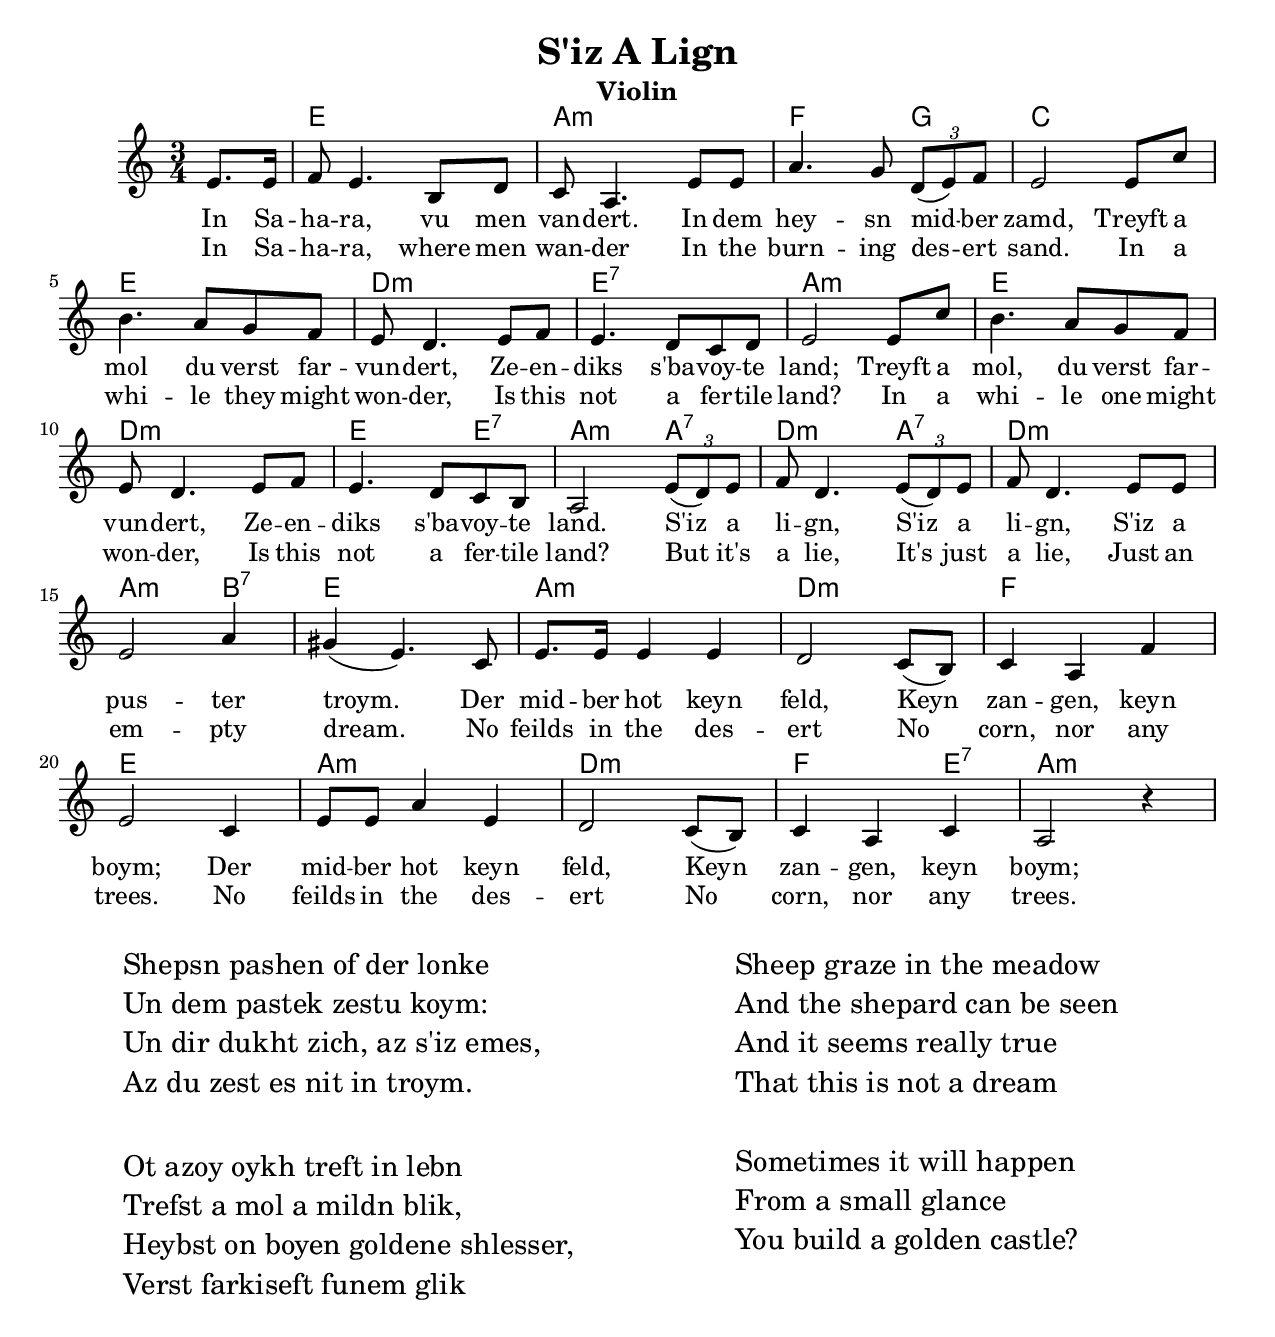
\version "2.18.0"
\include "english.ly"
%\pointAndClickOff
\paper{
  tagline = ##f
  print-all-headers = ##t
  #(set-paper-size "letter")
}
date = #(strftime "%d-%m-%Y" (localtime (current-time)))

%\markup{ \italic{ " Updated " \date  }  }

%\markup{ Got something to say? }

global = {
  \clef treble
  \key a \minor
  \time 3/4
  \set Score.markFormatter = #format-mark-box-alphabet
}

%#################################### Melody ########################
melody = \relative c' {
  \global
  \partial 16*4 e8. e16   %lead in notes
  f8 e4. b8 d
  c8 a4. e'8 e
  a4. g8 \tuplet 3/2{d8(e) f}|
  e2 e8 c'

  b4. a8 g f
  e8 d4. e8 f
  e4. d8 c d
  e2 e8 c'

  b4. a8 g f
  e8 d4. e8 f
  e4. d8 c b
  a2 \tuplet 3/2{e'8(d) e}|

  f8 d4. \tuplet 3/2 {e8(d) e}| %d4 in book
  f8 d4. e8 e|
  e2 a4
  gs4 (e4.) c8

  e8. e16 e4 e
  d2 c8(b)|
  c4 a f'
  e2 c4

  e8 e a4 e
  d2 c8(b)
  c4 a c
  a2 r4

  %\alternative { { }{ } }


  % \alternative { { }{ } }

}
%################################# Lyrics #####################
\addlyrics{

  In Sa -- ha -- ra, vu men van -- dert.
  In dem hey -- sn mid -- ber  zamd,
  Treyft a mol du verst far -- vun -- dert,
  Ze -- en -- diks s'ba -- voy -- te land;
  Treyft a mol, du verst far -- vun -- dert,
  Ze -- en -- diks s'ba -- voy -- te land.

  S'iz a li -- gn,
  S'iz a li -- gn,
  S'iz a pus -- ter troym.
  Der mid -- ber hot keyn feld,
  Keyn zan -- gen, keyn boym;
  Der mid -- ber hot keyn feld,
  Keyn zan -- gen, keyn boym;

}
\addlyrics {
  In Sa -- ha -- ra, where men wan --  der
  In the burn -- ing des -- ert sand.
  In a whi -- le they might won -- der,
  Is this not a fer -- tile land?
  In a whi -- le one might won -- der,
  Is this not a fer -- tile land?

  But it's a lie,
  It's just a lie,
  Just an em -- pty dream.
  No feilds in the des -- ert
  No corn, nor any trees.
  No feilds in the des -- ert
  No corn, nor any trees.
}
%################################# Chords #######################
harmonies = \chordmode {
  \skip 8*2
  e4*3
  a4*3:m
  f4*2
  g4
  c4*3
  %a4*3:m
  e4*3
  d4*3:m
  e4*3:7
  %a4*6:m
  a4*3:m
  e4*3
  % change above
  d4*3:m
  e4*2
  e4:7
  a2:m
  a4:7
  d2:m
  a4:7
  d4*3:m
  a2:m
  b4:7
  e4*3
  a4*3:m
  d4*3:m
  f4*3
  e4*3
  a4*3:m
  d4*3:m
  f4*2
  %new chord last time only
  e4:7
  a4*3:m
}

\score {
  <<
    \new ChordNames {
      \set chordChanges = ##f
      #(set-paper-size "letter")
      #(set-paper-size "letter")
      \harmonies
    }
    \new Staff
    \melody
  >>
  \header{
    title= "S'iz A Lign"
    subtitle=""
    composer= ""
    instrument = "Violin"
    arranger= ""
  }
  \midi{\tempo 4 = 120}
  \layout{indent = 1.0\cm}
}

% more verses:
\markup{}
\markup {
  \fontsize #2
  \fill-line {
    \hspace #0.1 % distance from left margin
    \column {
      \line {
        ""
        \column {
          "\n"
          "Shepsn pashen of der lonke"
          "Un dem pastek zestu koym:"
          "Un dir dukht zich, az s'iz emes,"
          "Az du zest es nit in troym."
        }
      }
      \hspace #0.2 % vertical distance between verses
      \line {
        ""
        \column {
          "\n"
          "Ot azoy oykh treft in lebn"
          "Trefst a mol a mildn blik,"
          "Heybst on boyen goldene shlesser,"
          "Verst farkiseft funem glik"
        }
      }
    }
    \hspace #0.1  % horiz. distance between columns
    \column {
      \line {
        ""
        \column {
          "\n"
          "Sheep graze in the meadow"
          "And the shepard can be seen"
          "And it seems really true"
          "That this is not a dream"
        }
      }
      \hspace #0.2 % distance between verses
      \line {
        ""
        \column {
          "\n"
          "Sometimes it will happen"
          "From a small glance"
          "You build a golden castle?"
          ""
        }
      }
    }
    \hspace #0.1 % distance to right margin
  }
}

